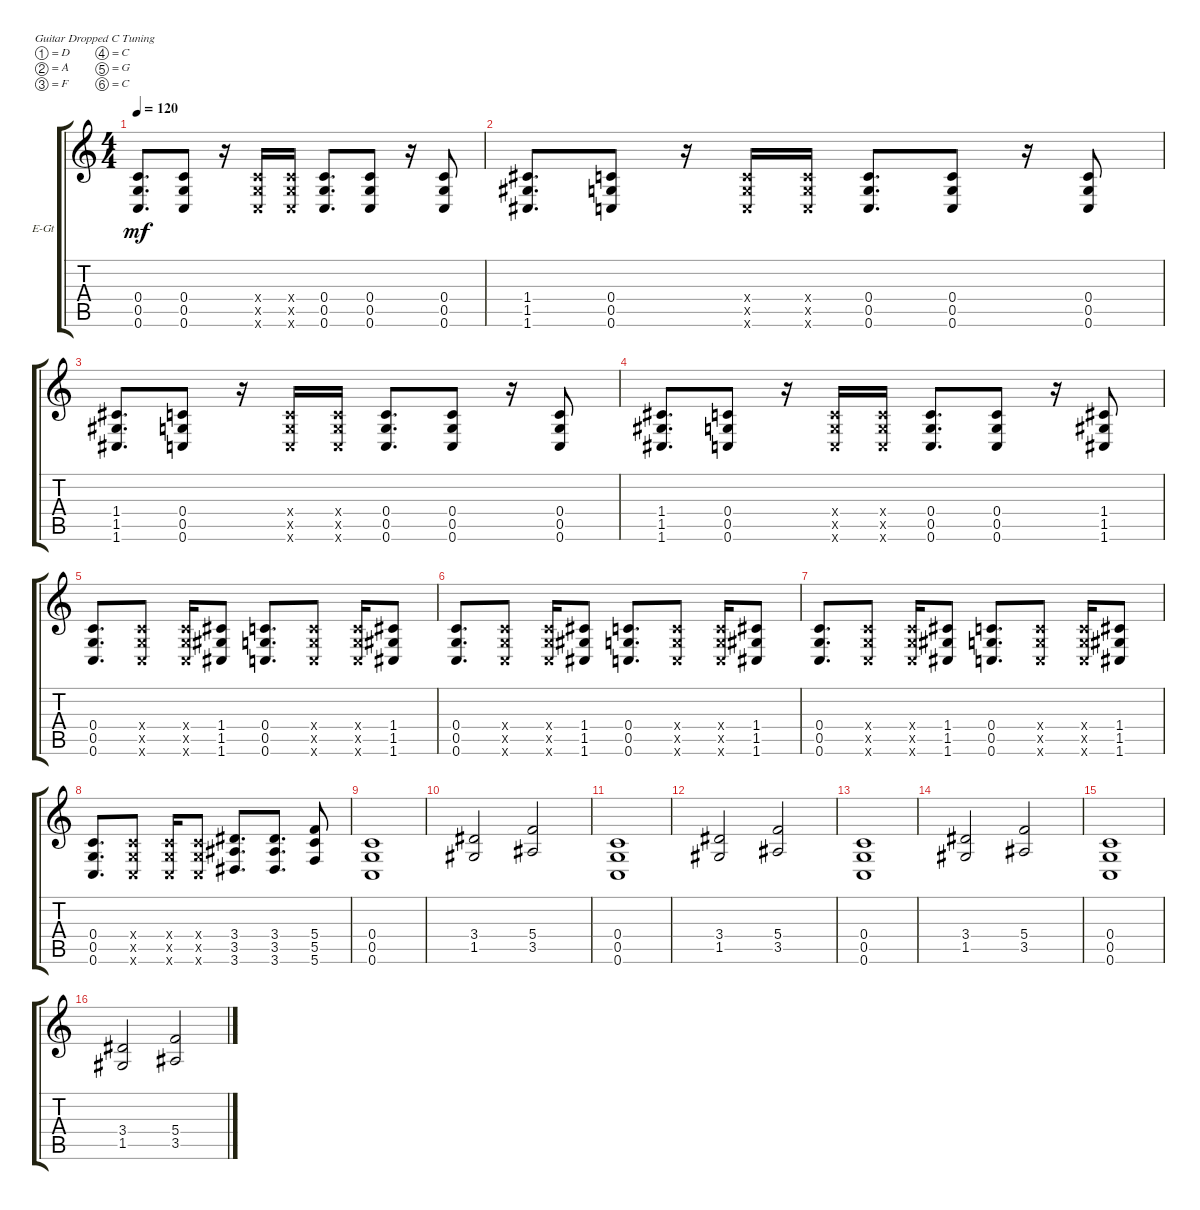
\defaultSystemsLayout 4
\bracketExtendMode groupsimilarinstruments
\firstSystemTrackNameOrientation horizontal
\otherSystemsTrackNameOrientation horizontal
\track ("Aoi II" "E-Gt") {instrument distortionguitar}
\staff {score tabs}
\tuning (D4 A3 F3 C3 G2 C2)
\ts (4 4)
\tempo 120
\clef g2
\ks c
(0.6 0.5 0.4).8{d dy mf} (0.6 0.5 0.4).8 r.16 (0.6{x} 0.5{x} 0.4{x}).16 (0.6{x} 0.5{x} 0.4{x}).16 (0.6 0.5 0.4).8{d} (0.6 0.5 0.4).8 r.16 (0.6 0.5 0.4).8 |
(1.6 1.5 1.4).8{d} (0.6 0.5 0.4).8 r.16 (0.6{x} 0.5{x} 0.4{x}).16 (0.6{x} 0.5{x} 0.4{x}).16 (0.6 0.5 0.4).8{d} (0.6 0.5 0.4).8 r.16 (0.6 0.5 0.4).8 |
(1.6 1.5 1.4).8{d} (0.6 0.5 0.4).8 r.16 (0.6{x} 0.5{x} 0.4{x}).16 (0.6{x} 0.5{x} 0.4{x}).16 (0.6 0.5 0.4).8{d} (0.6 0.5 0.4).8 r.16 (0.6 0.5 0.4).8 |
(1.6 1.5 1.4).8{d} (0.6 0.5 0.4).8 r.16 (0.6{x} 0.5{x} 0.4{x}).16 (0.6{x} 0.5{x} 0.4{x}).16 (0.6 0.5 0.4).8{d} (0.6 0.5 0.4).8 r.16 (1.6 1.5 1.4).8 |
(0.6 0.5 0.4).8{d} (0.6{x} 0.5{x} 0.4{x}).8 (0.6{x} 0.5{x} 0.4{x}).16 (1.6 1.5 1.4).8 (0.6 0.5 0.4).8{d} (0.6{x} 0.5{x} 0.4{x}).8 (0.6{x} 0.5{x} 0.4{x}).16 (1.6 1.5 1.4).8 |
(0.6 0.5 0.4).8{d} (0.6{x} 0.5{x} 0.4{x}).8 (0.6{x} 0.5{x} 0.4{x}).16 (1.6 1.5 1.4).8 (0.6 0.5 0.4).8{d} (0.6{x} 0.5{x} 0.4{x}).8 (0.6{x} 0.5{x} 0.4{x}).16 (1.6 1.5 1.4).8 |
(0.6 0.5 0.4).8{d} (0.6{x} 0.5{x} 0.4{x}).8 (0.6{x} 0.5{x} 0.4{x}).16 (1.6 1.5 1.4).8 (0.6 0.5 0.4).8{d} (0.6{x} 0.5{x} 0.4{x}).8 (0.6{x} 0.5{x} 0.4{x}).16 (1.6 1.5 1.4).8 |
(0.6 0.5 0.4).8{d} (0.5{x} 0.6{x} 0.4{x}).8 (0.6{x} 0.5{x} 0.4{x}).16 (0.5{x} 0.6{x} 0.4{x}).8 (3.6 3.5 3.4).8{d} (3.6 3.5 3.4).8{d} (5.6 5.5 5.4).8 |
(0.6 0.5 0.4).1 |
(1.5 3.4).2 (3.5 5.4).2 |
(0.6 0.5 0.4).1 |
(1.5 3.4).2 (3.5 5.4).2 |
(0.6 0.5 0.4).1 |
(1.5 3.4).2 (3.5 5.4).2 |
(0.6 0.5 0.4).1 |
(1.5 3.4).2 (3.5 5.4).2
